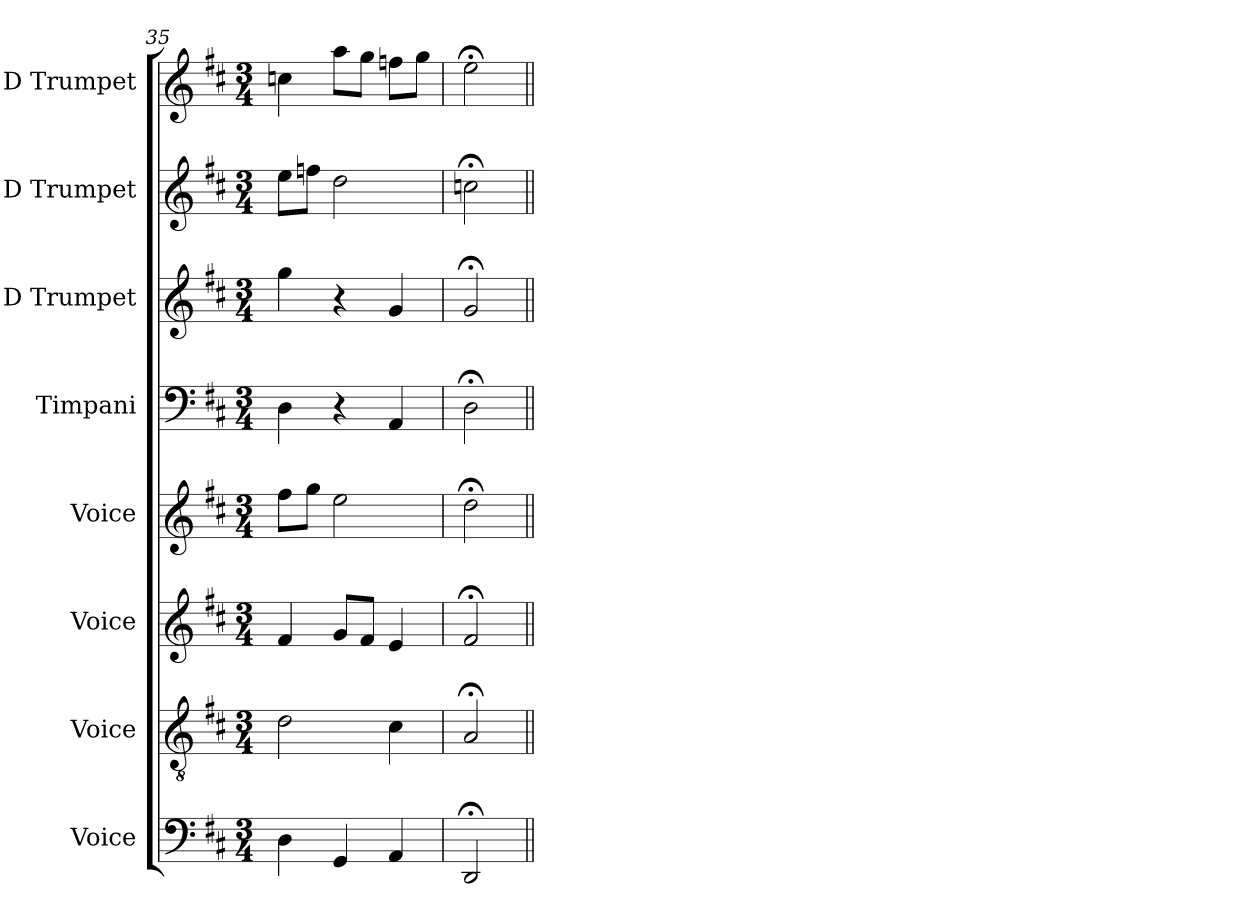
**kern	**kern	**kern	**kern	**kern	**kern	**kern	**kern
*part8	*part7	*part6	*part5	*part4	*part3	*part2	*part1
*staff8	*staff7	*staff6	*staff5	*staff4	*staff3	*staff2	*staff1
*I"Voice	*I"Voice	*I"Voice	*I"Voice	*I"Timpani	*I"D Trumpet	*I"D Trumpet	*I"D Trumpet
*I'V	*I'V	*I'V	*I'V	*I'Timp.	*I'D Tpt.	*I'D Tpt.	*I'D Tpt.
!!LO:PB:g=z
*clefF4	*clefGv2	*clefG2	*clefG2	*clefF4	*clefG2	*clefG2	*clefG2
*	*	*	*	*	*ITrd-1c-2	*ITrd-1c-2	*ITrd-1c-2
*k[f#c#]	*k[f#c#]	*k[f#c#]	*k[f#c#]	*k[f#c#]	*k[f#c#g#d#]	*k[f#c#g#d#]	*k[f#c#g#d#]
*M3/4	*M3/4	*M3/4	*M3/4	*M3/4	*M3/4	*M3/4	*M3/4
=35	=35	=35	=35	=35	=35	=35	=35
4D\	2d\	4f#/	8ff#\L	4D\	4aa\	8ff#\L	4ddn\
.	.	.	8gg\J	.	.	8ggn\J	.
4GG/	.	8g/L	2ee\	4r	4r	2ee\	8bb\L
.	.	8f#/J	.	.	.	.	8aa\J
4AA/	4c#\	4e/	.	4AA/	4a/	.	8ggn\L
.	.	.	.	.	.	.	8aa\J
=36	=36	=36	=36	=36	=36	=36	=36
2DD;</	2A;</	2f#;</	2dd;<\	2D;<\	2a;</	2ddn;<\	2ff#;<\
=||	=||	=||	=||	=||	=||	=||	=||
*-	*-	*-	*-	*-	*-	*-	*-
